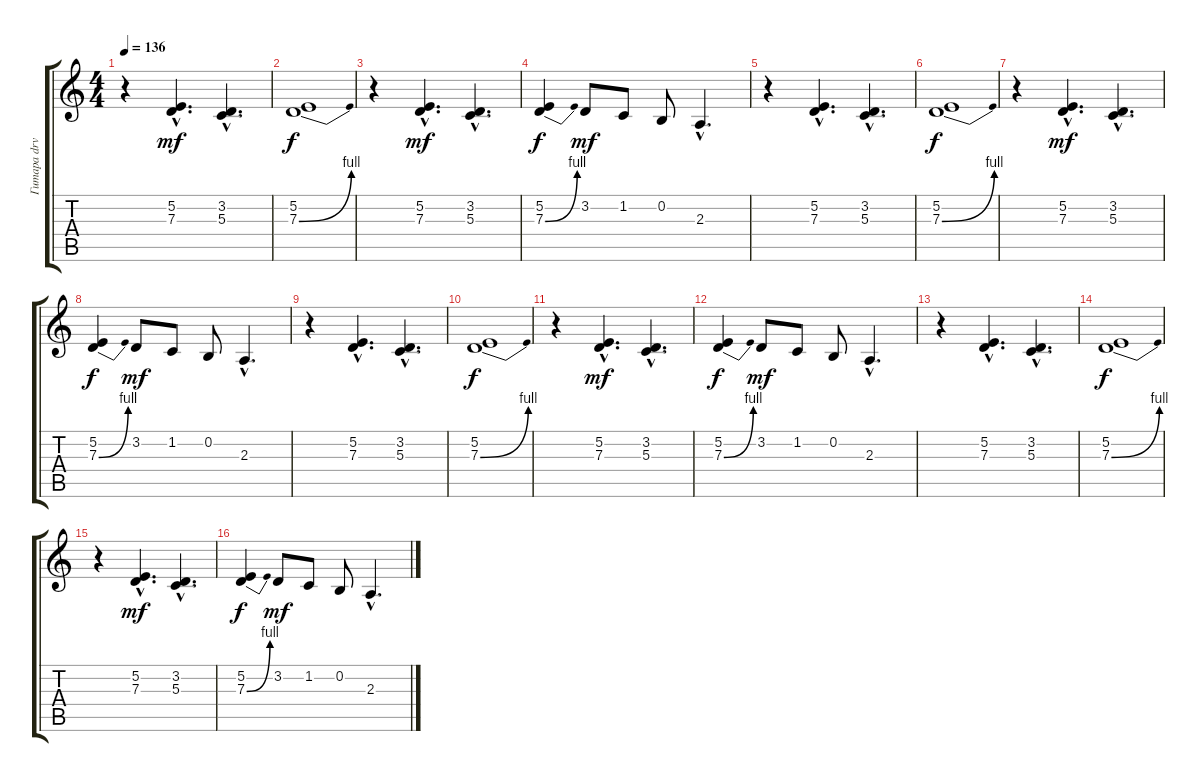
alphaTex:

\track ("Гитара drv" "Гитара drv") {instrument bassoon}
\staff {score tabs}
\tuning (E4 B3 G3 D3 A2 E2) {hide}
\ts (4 4)
\tempo 136
\clef g2
\ks c
r.4{dy mf} (5.2{hac} 7.3{hac}).4{d} (3.2{hac} 5.3{hac}).4{d} |
(5.2 7.3{be (bend 0 0 60 4)}).1{dy f} |
r.4 (5.2{hac} 7.3{hac}).4{d dy mf} (3.2{hac} 5.3{hac}).4{d} |
(5.2 7.3{be (bend 0 0 60 4)}).4{dy f} 3.2.8{dy mf} 1.2.8 0.2.8 2.3{hac}.4{d} |
r.4 (5.2{hac} 7.3{hac}).4{d} (3.2{hac} 5.3{hac}).4{d} |
(5.2 7.3{be (bend 0 0 60 4)}).1{dy f} |
r.4 (5.2{hac} 7.3{hac}).4{d dy mf} (3.2{hac} 5.3{hac}).4{d} |
(5.2 7.3{be (bend 0 0 60 4)}).4{dy f} 3.2.8{dy mf} 1.2.8 0.2.8 2.3{hac}.4{d} |
\section ("" " ")
r.4 (5.2{hac} 7.3{hac}).4{d} (3.2{hac} 5.3{hac}).4{d} |
(5.2 7.3{be (bend 0 0 60 4)}).1{dy f} |
r.4 (5.2{hac} 7.3{hac}).4{d dy mf} (3.2{hac} 5.3{hac}).4{d} |
(5.2 7.3{be (bend 0 0 60 4)}).4{dy f} 3.2.8{dy mf} 1.2.8 0.2.8 2.3{hac}.4{d} |
r.4 (5.2{hac} 7.3{hac}).4{d} (3.2{hac} 5.3{hac}).4{d} |
(5.2 7.3{be (bend 0 0 60 4)}).1{dy f} |
r.4 (5.2{hac} 7.3{hac}).4{d dy mf} (3.2{hac} 5.3{hac}).4{d} |
(5.2 7.3{be (bend 0 0 60 4)}).4{dy f} 3.2.8{dy mf} 1.2.8 0.2.8 2.3{hac}.4{d}
